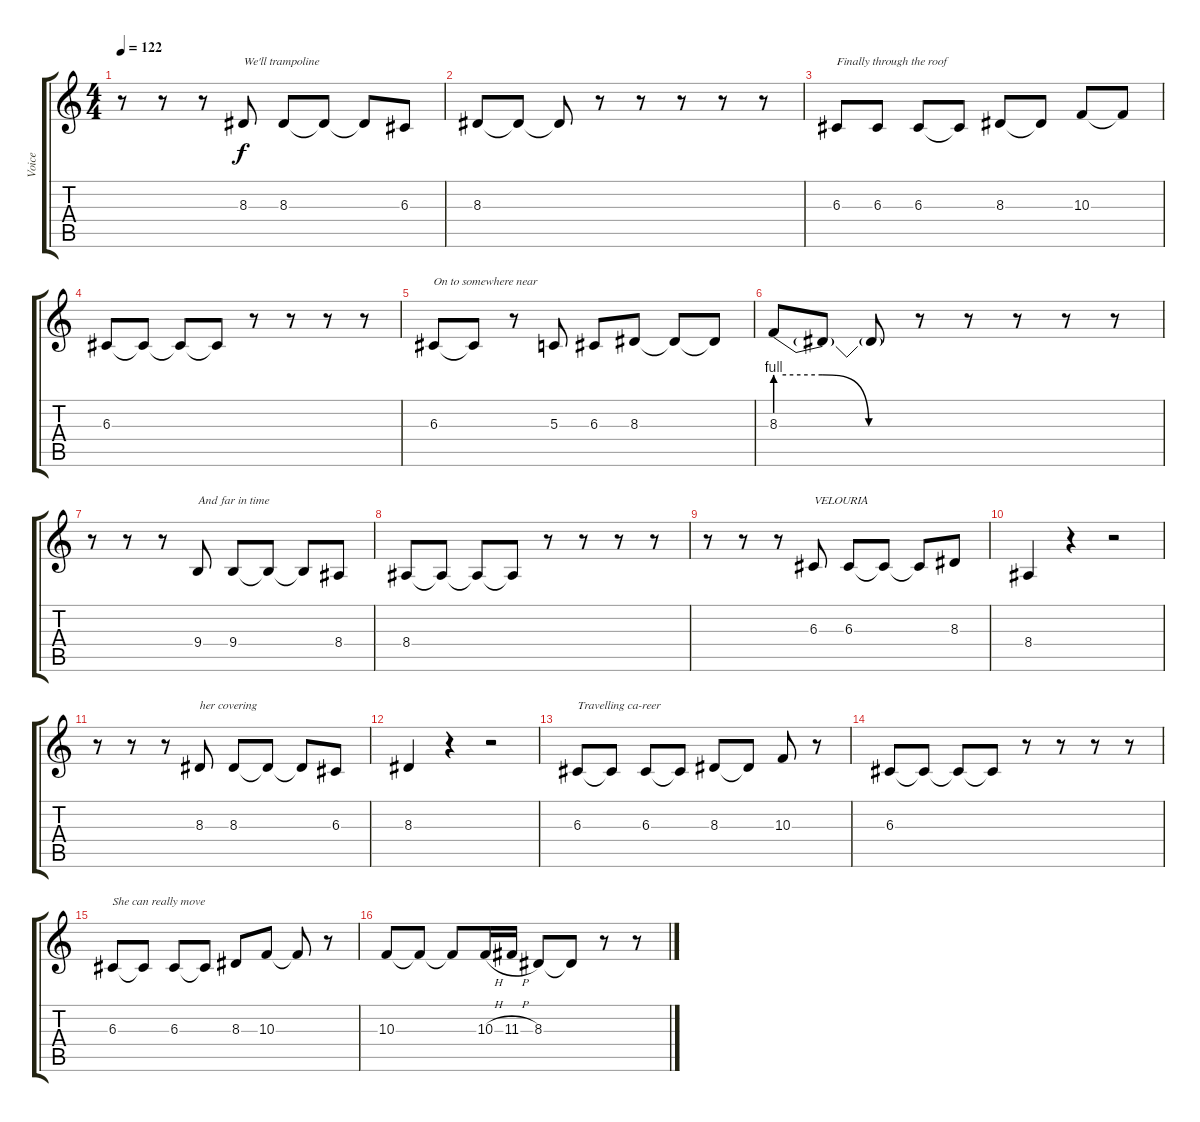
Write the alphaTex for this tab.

\track ("Voice" "Voice") {instrument voiceoohs}
\staff {score tabs}
\tuning (E4 B3 G3 D3 A2 E2) {hide}
\ts (4 4)
\tempo 122
\clef g2
\ks c
r.8{dy f} r.8 r.8 8.3.8{txt "We'll trampoline"} 8.3.8 8.3{t}.8 8.3{t}.8 6.3.8 |
8.3.8 8.3{t}.8 8.3{t}.8 r.8 r.8 r.8 r.8 r.8 |
6.3.8{txt "Finally through the roof"} 6.3.8 6.3.8 6.3{t}.8 8.3.8 8.3{t}.8 10.3.8 10.3{t}.8 |
6.3.8 6.3{t}.8 6.3{t}.8 6.3{t}.8 r.8 r.8 r.8 r.8 |
6.3.8{txt "On to somewhere near"} 6.3{t}.8 r.8 5.3.8 6.3.8 8.3.8 8.3{t}.8 8.3{t}.8 |
8.3{be (custom 0 4 20 4 40 0 60 0)}.8 8.3{t}.8 8.3{t}.8 r.8 r.8 r.8 r.8 r.8 |
r.8 r.8 r.8 9.4.8{txt "And far in time"} 9.4.8 9.4{t}.8 9.4{t}.8 8.4.8 |
8.4.8 8.4{t}.8 8.4{t}.8 8.4{t}.8 r.8 r.8 r.8 r.8 |
r.8 r.8 r.8 6.3.8{txt "VELOURIA"} 6.3.8 6.3{t}.8 6.3{t}.8 8.3.8 |
8.4.4 r.4 r.2 |
r.8 r.8 r.8 8.3.8{txt "her covering"} 8.3.8 8.3{t}.8 8.3{t}.8 6.3.8 |
8.3.4 r.4 r.2 |
6.3.8{txt "Travelling ca-reer"} 6.3{t}.8 6.3.8 6.3{t}.8 8.3.8 8.3{t}.8 10.3.8 r.8 |
6.3.8 6.3{t}.8 6.3{t}.8 6.3{t}.8 r.8 r.8 r.8 r.8 |
6.3.8{txt "She can really move"} 6.3{t}.8 6.3.8 6.3{t}.8 8.3.8 10.3.8 10.3{t}.8 r.8 |
10.3.8 10.3{t}.8 10.3{t}.8 10.3{h}.16 11.3{h}.16 8.3.8 8.3{t}.8 r.8 r.8
